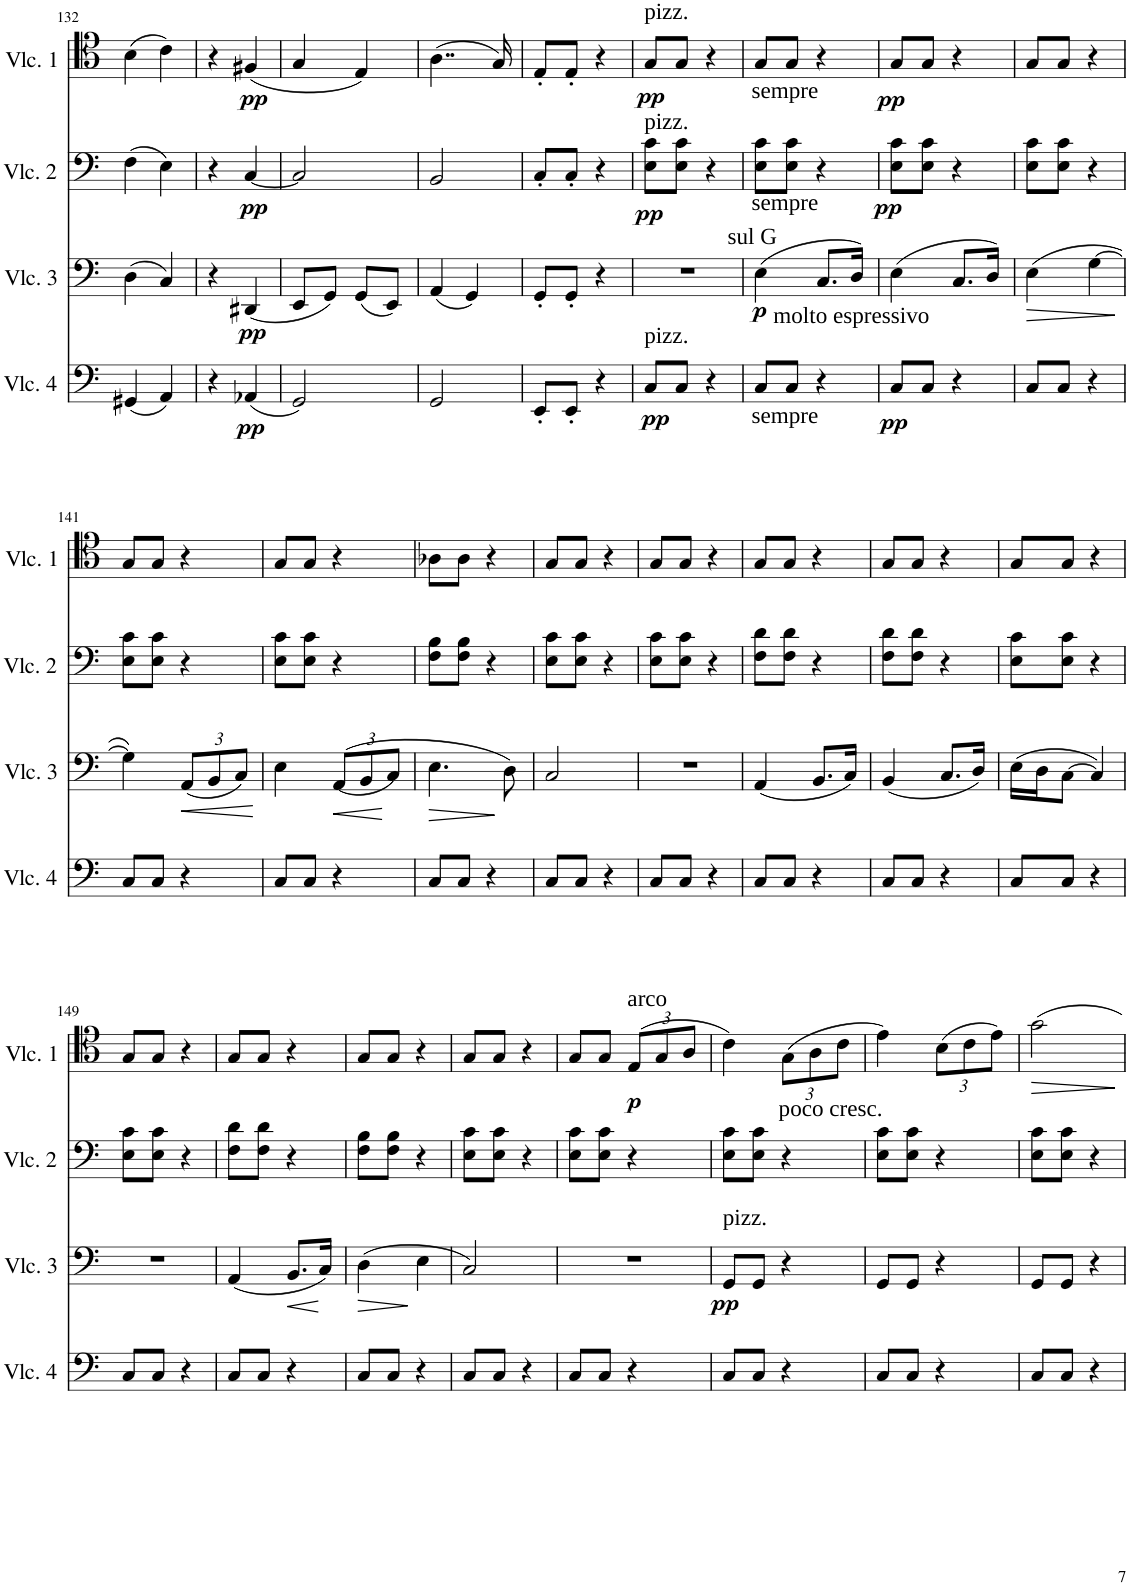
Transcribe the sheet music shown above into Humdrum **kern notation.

**kern	**dynam	**kern	**dynam	**kern	**dynam	**kern	**dynam
*part4	*part4	*part3	*part3	*part2	*part2	*part1	*part1
*staff4	*staff4	*staff3	*staff3	*staff2	*staff2	*staff1	*staff1
*I"Cello 4	*	*I"Cello 3	*	*I"Cello 2	*	*I"Cello 1	*
!!LO:PB:g=z
*clefF4	*	*clefF4	*	*clefF4	*	*clefC4	*
*k[]	*	*k[]	*	*k[]	*	*k[]	*
*M2/4	*	*M2/4	*	*M2/4	*	*M2/4	*
=132	=132	=132	=132	=132	=132	=132	=132
(4GG#X/	.	(4D\	.	(4F\	.	(4B\	.
4AA/)	.	4C/)	.	4E\)	.	4c\)	.
=133	=133	=133	=133	=133	=133	=133	=133
4r	.	4r	.	4r	.	4r	.
!	!LO:DY:b	!	!LO:DY:b	!	!LO:DY:b	!	!LO:DY:b
(4AA-X/	pp	(4DD#X/	pp	[4C/	pp	(4F#X/	pp
=134	=134	=134	=134	=134	=134	=134	=134
2GG/)	.	8EE/L	.	2C/]	.	4G/	.
.	.	8GG/J)	.	.	.	.	.
.	.	(8GG/L	.	.	.	4E/)	.
.	.	8EE/J)	.	.	.	.	.
=135	=135	=135	=135	=135	=135	=135	=135
2GG/	.	(4AA/	.	2BB/	.	(4..A\	.
.	.	4GG/)	.	.	.	.	.
.	.	.	.	.	.	16G/)	.
=136	=136	=136	=136	=136	=136	=136	=136
8EE'/L	.	8GG'/L	.	8C'/L	.	8E'/L	.
8EE'/J	.	8GG'/J	.	8C'/J	.	8E'/J	.
4r	.	4r	.	4r	.	4r	.
=137	=137	=137	=137	=137	=137	=137	=137
!	!	!	!	!	!	!LO:TX:a:t=pizz.	!
!	!	!	!	!LO:TX:a:t=pizz.	!	!	!
!LO:TX:a:t=pizz.	!	!	!	!	!	!	!
!	!LO:DY:b	!	!	!	!LO:DY:b	!	!LO:DY:b
8C/L	pp	2r	.	8E\ 8c\L	pp	8G/L	pp
8C/J	.	.	.	8E\ 8c\J	.	8G/J	.
4r	.	.	.	4r	.	4r	.
=138	=138	=138	=138	=138	=138	=138	=138
!	!	!	!	!	!	!LO:TX:b:t=sempre	!
!	!	!	!	!LO:TX:b:t=sempre	!	!	!
!	!	!LO:TX:b:t=molto espressivo	!	!	!	!	!
!	!	!LO:TX:a:t=sul G	!	!	!	!	!
!LO:TX:b:t=sempre	!	!	!	!	!	!	!
!	!	!	!LO:DY:b	!	!	!	!
8C/L	.	(4E\	p	8E\ 8c\L	.	8G/L	.
8C/J	.	.	.	8E\ 8c\J	.	8G/J	.
4r	.	8.C/L	.	4r	.	4r	.
.	.	16D/Jk)	.	.	.	.	.
=139	=139	=139	=139	=139	=139	=139	=139
!	!LO:DY:b	!	!	!	!LO:DY:b	!	!LO:DY:b
8C/L	pp	(4E\	.	8E\ 8c\L	pp	8G/L	pp
8C/J	.	.	.	8E\ 8c\J	.	8G/J	.
4r	.	8.C/L	.	4r	.	4r	.
.	.	16D/Jk)	.	.	.	.	.
=140	=140	=140	=140	=140	=140	=140	=140
!	!	!	!LO:HP:b	!	!	!	!
8C/L	.	(4E\	>	8E\ 8c\L	.	8G/L	.
8C/J	.	.	.	8E\ 8c\J	.	8G/J	.
4r	.	[4G\	.	4r	.	4r	.
.	.	.	]	.	.	.	.
!!LO:LB:g=z
=141	=141	=141	=141	=141	=141	=141	=141
8C/L	.	4G\])	.	8E\ 8c\L	.	8G/L	.
8C/J	.	.	.	8E\ 8c\J	.	8G/J	.
*	*	*Xbrackettup	*	*	*	*	*
!	!	!	!LO:HP:b	!	!	!	!
4r	.	(12AA/L	<	4r	.	4r	.
.	.	12BB/	.	.	.	.	.
.	.	12C/J)	.	.	.	.	.
.	.	.	[	.	.	.	.
=142	=142	=142	=142	=142	=142	=142	=142
8C/L	.	4E\	.	8E\ 8c\L	.	8G/L	.
8C/J	.	.	.	8E\ 8c\J	.	8G/J	.
!	!	!	!LO:HP:b	!	!	!	!
4r	.	((12AA/L	<	4r	.	4r	.
.	.	12BB/	.	.	.	.	.
.	.	12C/J)	[	.	.	.	.
=143	=143	=143	=143	=143	=143	=143	=143
!	!	!	!LO:HP:b	!	!	!	!
8C/L	.	4.E\	>	8F\ 8B\L	.	8A-X\L	.
8C/J	.	.	.	8F\ 8B\J	.	8A-\J	.
4r	.	.	.	4r	.	4r	.
.	.	8D\)	]	.	.	.	.
=144	=144	=144	=144	=144	=144	=144	=144
8C/L	.	2C/	.	8E\ 8c\L	.	8G/L	.
8C/J	.	.	.	8E\ 8c\J	.	8G/J	.
4r	.	.	.	4r	.	4r	.
=145	=145	=145	=145	=145	=145	=145	=145
8C/L	.	2r	.	8E\ 8c\L	.	8G/L	.
8C/J	.	.	.	8E\ 8c\J	.	8G/J	.
4r	.	.	.	4r	.	4r	.
=146	=146	=146	=146	=146	=146	=146	=146
8C/L	.	(4AA/	.	8F\ 8d\L	.	8G/L	.
8C/J	.	.	.	8F\ 8d\J	.	8G/J	.
4r	.	8.BB/L	.	4r	.	4r	.
.	.	16C/Jk)	.	.	.	.	.
=147	=147	=147	=147	=147	=147	=147	=147
8C/L	.	(4BB/	.	8F\ 8d\L	.	8G/L	.
8C/J	.	.	.	8F\ 8d\J	.	8G/J	.
4r	.	8.C/L	.	4r	.	4r	.
.	.	16D/Jk)	.	.	.	.	.
=148	=148	=148	=148	=148	=148	=148	=148
8C/L	.	(16E\LL	.	8E\ 8c\L	.	8G/L	.
.	.	16D\J	.	.	.	.	.
8C/J	.	[8C\J	.	8E\ 8c\J	.	8G/J	.
4r	.	4C/])	.	4r	.	4r	.
!!LO:LB:g=z
=149	=149	=149	=149	=149	=149	=149	=149
8C/L	.	2r	.	8E\ 8c\L	.	8G/L	.
8C/J	.	.	.	8E\ 8c\J	.	8G/J	.
4r	.	.	.	4r	.	4r	.
=150	=150	=150	=150	=150	=150	=150	=150
8C/L	.	(4AA/	.	8F\ 8d\L	.	8G/L	.
8C/J	.	.	.	8F\ 8d\J	.	8G/J	.
!	!	!	!LO:HP:b	!	!	!	!
4r	.	8.BB/L	<	4r	.	4r	.
.	.	16C/Jk)	[	.	.	.	.
=151	=151	=151	=151	=151	=151	=151	=151
!	!	!	!LO:HP:b	!	!	!	!
8C/L	.	(4D\	>	8F\ 8B\L	.	8G/L	.
8C/J	.	.	.	8F\ 8B\J	.	8G/J	.
4r	.	4E\	]	4r	.	4r	.
=152	=152	=152	=152	=152	=152	=152	=152
8C/L	.	2C/)	.	8E\ 8c\L	.	8G/L	.
8C/J	.	.	.	8E\ 8c\J	.	8G/J	.
4r	.	.	.	4r	.	4r	.
=153	=153	=153	=153	=153	=153	=153	=153
8C/L	.	2r	.	8E\ 8c\L	.	8G/L	.
8C/J	.	.	.	8E\ 8c\J	.	8G/J	.
*	*	*	*	*	*	*Xbrackettup	*
!	!	!	!	!	!	!LO:TX:a:t=arco	!
!	!	!	!	!	!	!	!LO:DY:b
4r	.	.	.	4r	.	(12E/L	p
.	.	.	.	.	.	12G/	.
.	.	.	.	.	.	12A/J	.
=154	=154	=154	=154	=154	=154	=154	=154
!	!	!LO:TX:a:t=pizz.	!	!	!	!	!
!	!	!	!LO:DY:b	!	!	!	!
8C/L	.	8GG/L	pp	8E\ 8c\L	.	4c\)	.
8C/J	.	8GG/J	.	8E\ 8c\J	.	.	.
!	!	!	!	!	!	!LO:TX:b:t=poco cresc.	!
4r	.	4r	.	4r	.	(12G\L	.
.	.	.	.	.	.	12A\	.
.	.	.	.	.	.	12c\J	.
=155	=155	=155	=155	=155	=155	=155	=155
8C/L	.	8GG/L	.	8E\ 8c\L	.	4e\)	.
8C/J	.	8GG/J	.	8E\ 8c\J	.	.	.
4r	.	4r	.	4r	.	(12B\L	.
.	.	.	.	.	.	12c\	.
.	.	.	.	.	.	12e\J)	.
=156	=156	=156	=156	=156	=156	=156	=156
!	!	!	!	!	!	!	!LO:HP:b
8C/L	.	8GG/L	.	8E\ 8c\L	.	2g\	>
8C/J	.	8GG/J	.	8E\ 8c\J	.	.	.
4r	.	4r	.	4r	.	.	.
.	.	.	.	.	.	.	]
=	=	=	=	=	=	=	=
*-	*-	*-	*-	*-	*-	*-	*-
